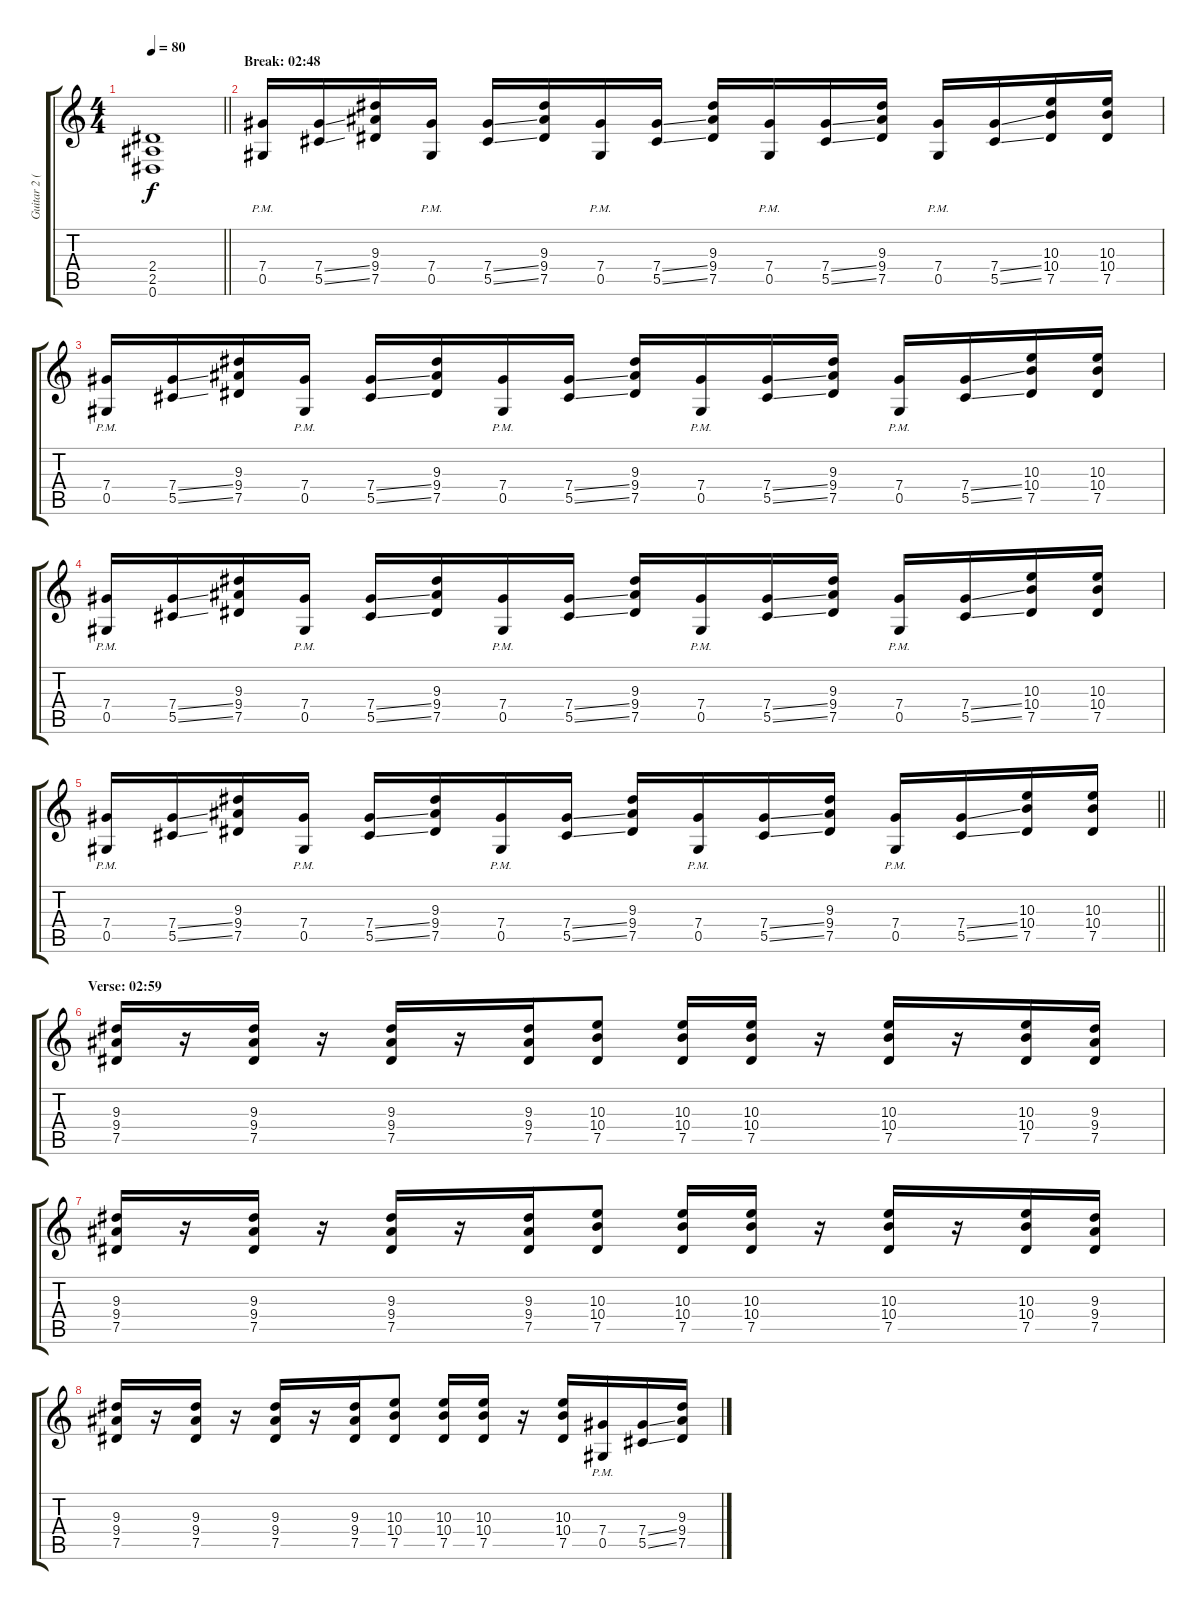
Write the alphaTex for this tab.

\track ("Guitar 2 (Distortion)" "Guitar 2 (") {instrument distortionguitar}
\staff {score tabs}
\tuning (Eb4 Bb3 Gb3 Db3 Ab2 Eb2) {hide}
\ts (4 4)
\tempo 80
\clef g2
\barLineRight lightlight
\ks c
(2.4{t} 2.5{t} 0.6{t}).1{dy f} |
\section ("" "Break: 02:48")
(7.4{pm} 0.5{pm}).16 (7.4{ss} 5.5{ss}).16 (9.3 9.4 7.5).16 (7.4{pm} 0.5{pm}).16 (7.4{ss} 5.5{ss}).16 (9.3 9.4 7.5).16 (7.4{pm} 0.5{pm}).16 (7.4{ss} 5.5{ss}).16 (9.3 9.4 7.5).16 (7.4{pm} 0.5{pm}).16 (7.4{ss} 5.5{ss}).16 (9.3 9.4 7.5).16 (7.4{pm} 0.5{pm}).16 (7.4{ss} 5.5{ss}).16 (10.3 10.4 7.5).16 (10.3 10.4 7.5).16 |
(7.4{pm} 0.5{pm}).16 (7.4{ss} 5.5{ss}).16 (9.3 9.4 7.5).16 (7.4{pm} 0.5{pm}).16 (7.4{ss} 5.5{ss}).16 (9.3 9.4 7.5).16 (7.4{pm} 0.5{pm}).16 (7.4{ss} 5.5{ss}).16 (9.3 9.4 7.5).16 (7.4{pm} 0.5{pm}).16 (7.4{ss} 5.5{ss}).16 (9.3 9.4 7.5).16 (7.4{pm} 0.5{pm}).16 (7.4{ss} 5.5{ss}).16 (10.3 10.4 7.5).16 (10.3 10.4 7.5).16 |
(7.4{pm} 0.5{pm}).16 (7.4{ss} 5.5{ss}).16 (9.3 9.4 7.5).16 (7.4{pm} 0.5{pm}).16 (7.4{ss} 5.5{ss}).16 (9.3 9.4 7.5).16 (7.4{pm} 0.5{pm}).16 (7.4{ss} 5.5{ss}).16 (9.3 9.4 7.5).16 (7.4{pm} 0.5{pm}).16 (7.4{ss} 5.5{ss}).16 (9.3 9.4 7.5).16 (7.4{pm} 0.5{pm}).16 (7.4{ss} 5.5{ss}).16 (10.3 10.4 7.5).16 (10.3 10.4 7.5).16 |
\barLineRight lightlight
(7.4{pm} 0.5{pm}).16 (7.4{ss} 5.5{ss}).16 (9.3 9.4 7.5).16 (7.4{pm} 0.5{pm}).16 (7.4{ss} 5.5{ss}).16 (9.3 9.4 7.5).16 (7.4{pm} 0.5{pm}).16 (7.4{ss} 5.5{ss}).16 (9.3 9.4 7.5).16 (7.4{pm} 0.5{pm}).16 (7.4{ss} 5.5{ss}).16 (9.3 9.4 7.5).16 (7.4{pm} 0.5{pm}).16 (7.4{ss} 5.5{ss}).16 (10.3 10.4 7.5).16 (10.3 10.4 7.5).16 |
\section ("" "Verse: 02:59")
(9.3 9.4 7.5).16 r.16 (9.3 9.4 7.5).16 r.16 (9.3 9.4 7.5).16 r.16 (9.3 9.4 7.5).16 (10.3 10.4 7.5).8 (10.3 10.4 7.5).16 (10.3 10.4 7.5).16 r.16 (10.3 10.4 7.5).16 r.16 (10.3 10.4 7.5).16 (9.3 9.4 7.5).16 |
(9.3 9.4 7.5).16 r.16 (9.3 9.4 7.5).16 r.16 (9.3 9.4 7.5).16 r.16 (9.3 9.4 7.5).16 (10.3 10.4 7.5).8 (10.3 10.4 7.5).16 (10.3 10.4 7.5).16 r.16 (10.3 10.4 7.5).16 r.16 (10.3 10.4 7.5).16 (9.3 9.4 7.5).16 |
(9.3 9.4 7.5).16 r.16 (9.3 9.4 7.5).16 r.16 (9.3 9.4 7.5).16 r.16 (9.3 9.4 7.5).16 (10.3 10.4 7.5).8 (10.3 10.4 7.5).16 (10.3 10.4 7.5).16 r.16 (10.3 10.4 7.5).16 (7.4{pm} 0.5{pm}).16 (7.4{ss} 5.5{ss}).16 (9.3 9.4 7.5).16
